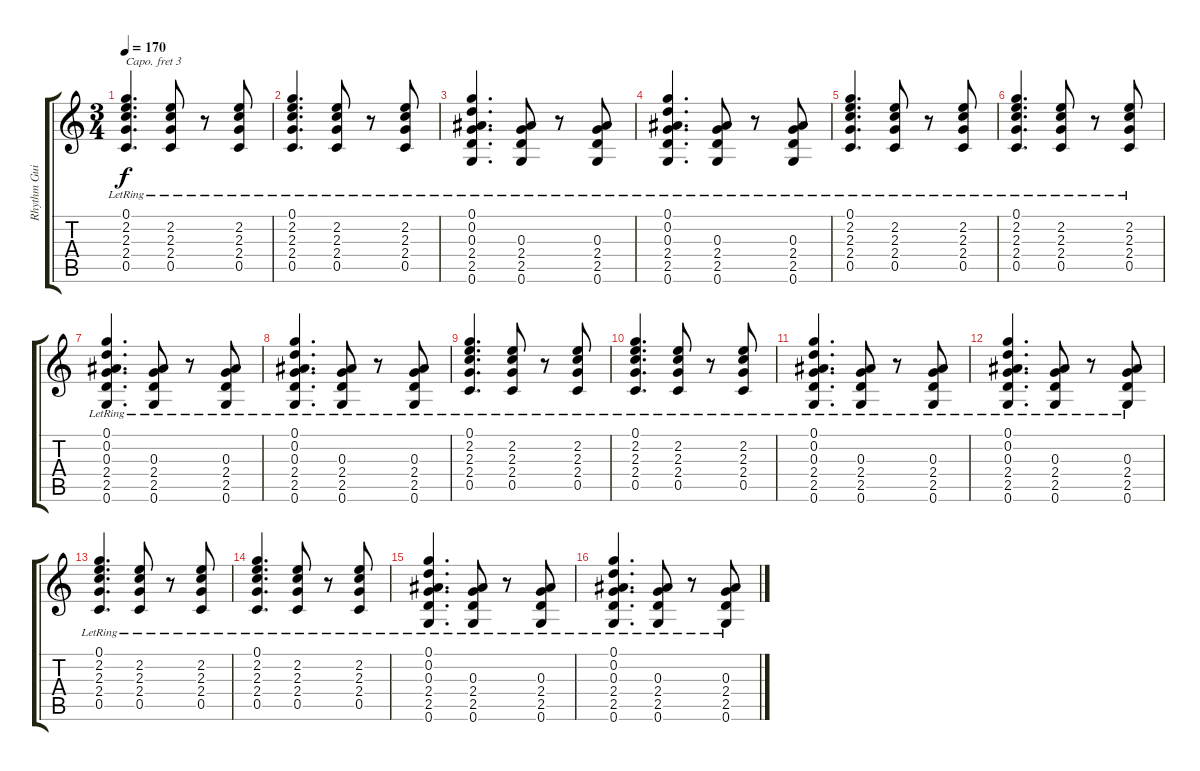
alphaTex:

\track ("Rhythm Guitar" "Rhythm Gui") {instrument acousticguitarsteel}
\staff {score tabs}
\capo 3
\tuning (E4 B3 G3 D3 A2 E2) {hide}
\ts (3 4)
\tempo 170
\clef g2
\ks c
(0.1{lr} 2.2{lr} 2.3{lr} 2.4{lr} 0.5{lr}).4{d dy f} (2.2 2.3{lr} 2.4{lr} 0.5{lr}).8 r.8 (2.2 2.3{lr} 2.4{lr} 0.5{lr}).8 |
(0.1{lr} 2.2{lr} 2.3{lr} 2.4{lr} 0.5{lr}).4{d} (2.2 2.3{lr} 2.4{lr} 0.5{lr}).8 r.8 (2.2 2.3{lr} 2.4{lr} 0.5{lr}).8 |
(0.1{lr} 0.2{lr} 0.3{lr} 2.4{lr} 2.5{lr} 0.6).4{d} (0.3{lr} 2.4{lr} 2.5{lr} 0.6).8 r.8 (0.3{lr} 2.4{lr} 2.5{lr} 0.6).8 |
(0.1{lr} 0.2{lr} 0.3{lr} 2.4{lr} 2.5{lr} 0.6).4{d} (0.3{lr} 2.4{lr} 2.5{lr} 0.6).8 r.8 (0.3{lr} 2.4{lr} 2.5{lr} 0.6).8 |
(0.1{lr} 2.2{lr} 2.3{lr} 2.4{lr} 0.5{lr}).4{d} (2.2 2.3{lr} 2.4{lr} 0.5{lr}).8 r.8 (2.2 2.3{lr} 2.4{lr} 0.5{lr}).8 |
(0.1{lr} 2.2{lr} 2.3{lr} 2.4{lr} 0.5{lr}).4{d} (2.2 2.3{lr} 2.4{lr} 0.5{lr}).8 r.8 (2.2 2.3{lr} 2.4{lr} 0.5{lr}).8 |
(0.1{lr} 0.2{lr} 0.3{lr} 2.4{lr} 2.5{lr} 0.6).4{d} (0.3{lr} 2.4{lr} 2.5{lr} 0.6).8 r.8 (0.3{lr} 2.4{lr} 2.5{lr} 0.6).8 |
(0.1{lr} 0.2{lr} 0.3{lr} 2.4{lr} 2.5{lr} 0.6).4{d} (0.3{lr} 2.4{lr} 2.5{lr} 0.6).8 r.8 (0.3{lr} 2.4{lr} 2.5{lr} 0.6).8 |
(0.1{lr} 2.2{lr} 2.3{lr} 2.4{lr} 0.5{lr}).4{d} (2.2 2.3{lr} 2.4{lr} 0.5{lr}).8 r.8 (2.2 2.3{lr} 2.4{lr} 0.5{lr}).8 |
(0.1{lr} 2.2{lr} 2.3{lr} 2.4{lr} 0.5{lr}).4{d} (2.2 2.3{lr} 2.4{lr} 0.5{lr}).8 r.8 (2.2 2.3{lr} 2.4{lr} 0.5{lr}).8 |
(0.1{lr} 0.2{lr} 0.3{lr} 2.4{lr} 2.5{lr} 0.6).4{d} (0.3{lr} 2.4{lr} 2.5{lr} 0.6).8 r.8 (0.3{lr} 2.4{lr} 2.5{lr} 0.6).8 |
(0.1{lr} 0.2{lr} 0.3{lr} 2.4{lr} 2.5{lr} 0.6).4{d} (0.3{lr} 2.4{lr} 2.5{lr} 0.6).8 r.8 (0.3{lr} 2.4{lr} 2.5{lr} 0.6).8 |
(0.1{lr} 2.2{lr} 2.3{lr} 2.4{lr} 0.5{lr}).4{d} (2.2 2.3{lr} 2.4{lr} 0.5{lr}).8 r.8 (2.2 2.3{lr} 2.4{lr} 0.5{lr}).8 |
(0.1{lr} 2.2{lr} 2.3{lr} 2.4{lr} 0.5{lr}).4{d} (2.2 2.3{lr} 2.4{lr} 0.5{lr}).8 r.8 (2.2 2.3{lr} 2.4{lr} 0.5{lr}).8 |
(0.1{lr} 0.2{lr} 0.3{lr} 2.4{lr} 2.5{lr} 0.6).4{d} (0.3{lr} 2.4{lr} 2.5{lr} 0.6).8 r.8 (0.3{lr} 2.4{lr} 2.5{lr} 0.6).8 |
(0.1{lr} 0.2{lr} 0.3{lr} 2.4{lr} 2.5{lr} 0.6).4{d} (0.3{lr} 2.4{lr} 2.5{lr} 0.6).8 r.8 (0.3{lr} 2.4{lr} 2.5{lr} 0.6).8
